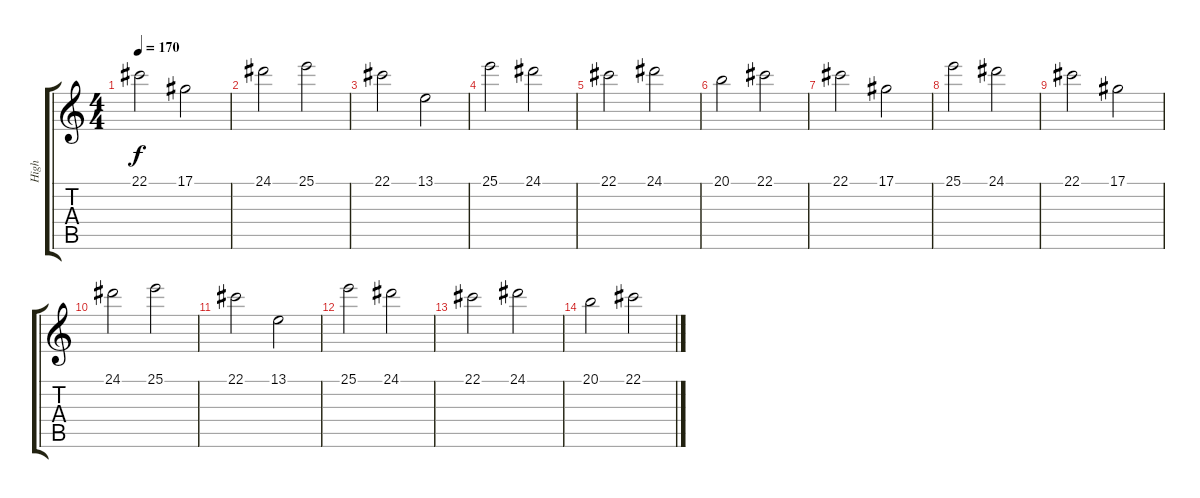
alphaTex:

\track ("High" "High") {instrument glockenspiel}
\staff {score tabs}
\tuning (Eb4 Bb3 Gb3 Db3 Ab2 Eb2) {hide}
\ts (4 4)
\tempo 170
\clef g2
\ks c
22.1.2{dy f} 17.1.2 |
24.1.2 25.1.2 |
22.1.2 13.1.2 |
25.1.2 24.1.2 |
22.1.2 24.1.2 |
20.1.2 22.1.2 |
22.1.2 17.1.2 |
25.1.2 24.1.2 |
22.1.2 17.1.2 |
24.1.2 25.1.2 |
22.1.2 13.1.2 |
25.1.2 24.1.2 |
22.1.2 24.1.2 |
20.1.2 22.1.2
